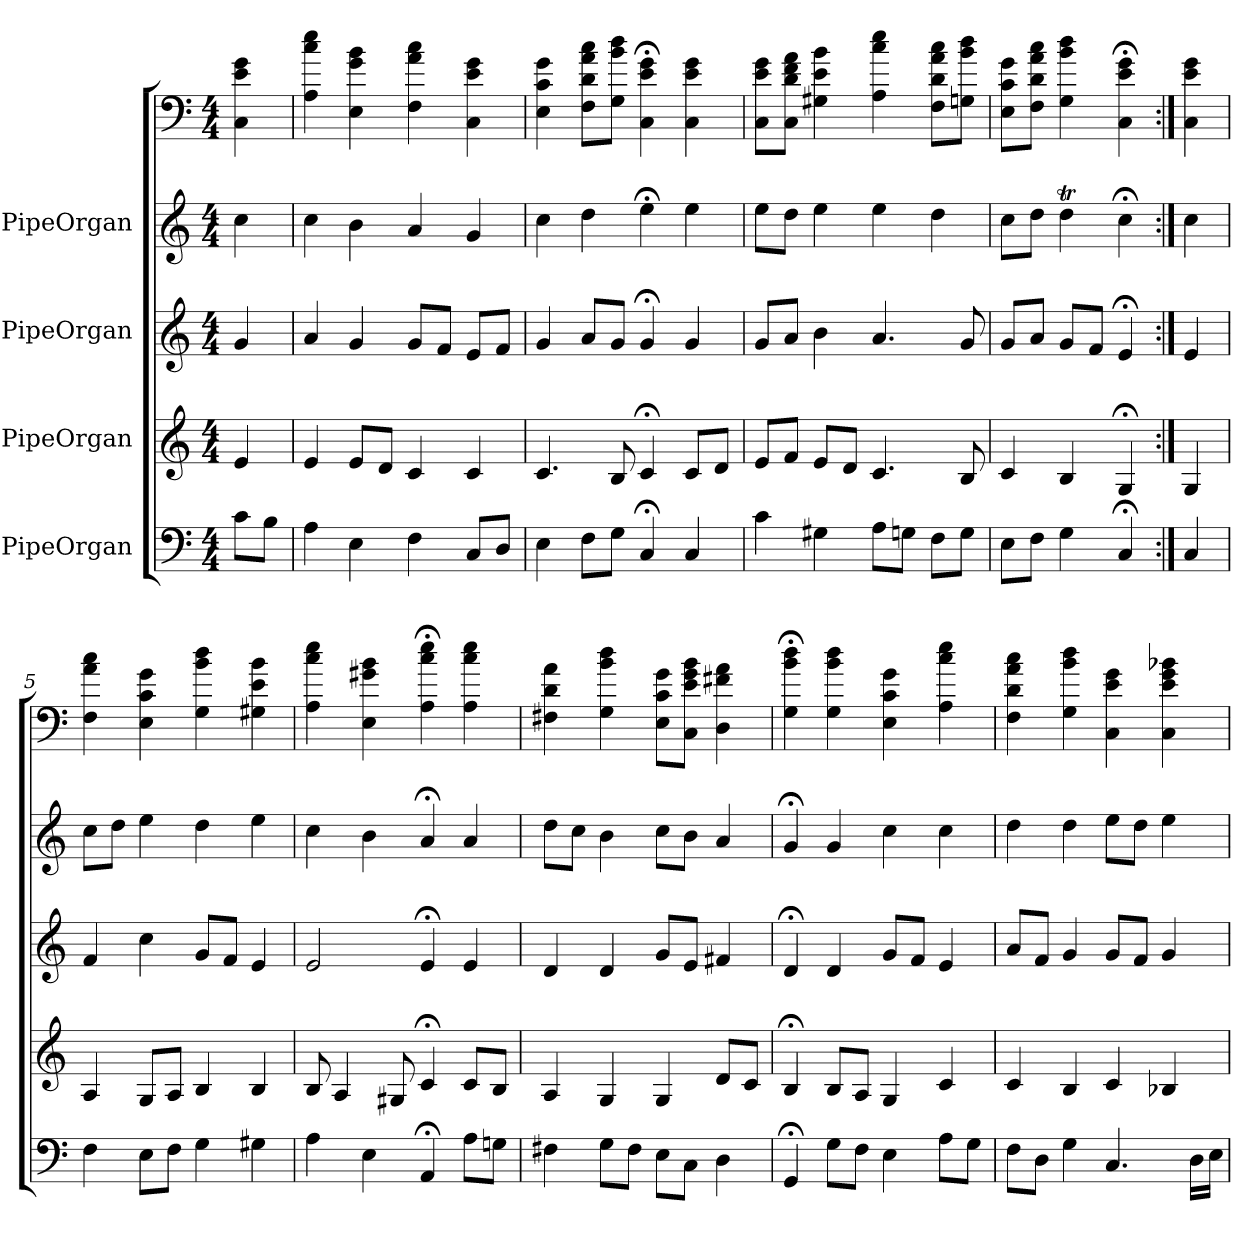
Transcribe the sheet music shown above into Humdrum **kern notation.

**kern	**kern	**kern	**kern	**kern
*part5	*part4	*part3	*part2	*part1
*staff5	*staff4	*staff3	*staff2	*staff1
*I"PipeOrgan	*I"PipeOrgan	*I"PipeOrgan	*I"PipeOrgan	*
*k[]	*k[]	*k[]	*k[]	*k[]
*C:	*C:	*C:	*C:	*C:
*M4/4	*M4/4	*M4/4	*M4/4	*M4/4
*MM60	*MM60	*MM60	*MM60	*MM60
=	=	=	=	=
8cL	4e	4g	4cc	4C 4e 4g
8BJ	.	.	.	.
=1	=1	=1	=1	=1
4A	4e	4a	4cc	4A 4cc 4ee
4E	8eL	4g	4b	4E 4g 4b
.	8dJ	.	.	.
4F	4c	8gL	4a	4F 4a 4cc
.	.	8fJ	.	.
8CL	4c	8eL	4g	4C 4e 4g
8DJ	.	8fJ	.	.
=2	=2	=2	=2	=2
4E	4.c	4g	4cc	4E 4c 4g
8FL	.	8aL	4dd	8F 8d 8a 8ccL
8GJ	8B	8gJ	.	8G 8b 8ddJ
4C;<	4c;<	4g;<	4ee;<	4C;< 4e;< 4g;<
4C	8cL	4g	4ee	4C 4e 4g
.	8dJ	.	.	.
=3	=3	=3	=3	=3
4c	8eL	8gL	8eeL	8C 8e 8gL
.	8fJ	8aJ	8ddJ	8C 8d 8f 8aJ
4G#X	8eL	4b	4ee	4G#X 4e 4b
.	8dJ	.	.	.
8AL	4.c	4.a	4ee	4A 4cc 4ee
8GnJ	.	.	.	.
8FL	.	.	4dd	8F 8d 8a 8ccL
8GJ	8B	8g	.	8Gn 8b 8ddJ
=4	=4	=4	=4	=4
8EL	4c	8gL	8ccL	8E 8c 8gL
8FJ	.	8aJ	8ddJ	8F 8d 8a 8ccJ
4G	4B	8gL	4ddT	4G 4b 4dd
.	.	8fJ	.	.
4C;<	4G;<	4e;<	4cc;<	4C;< 4e;< 4g;<
=:|!	=:|!	=:|!	=:|!	=:|!
4C	4G	4e	4cc	4C 4e 4g
=5	=5	=5	=5	=5
4F	4A	4f	8ccL	4F 4a 4cc
.	.	.	8ddJ	.
8EL	8GL	4cc	4ee	4E 4c 4g
8FJ	8AJ	.	.	.
4G	4B	8gL	4dd	4G 4b 4dd
.	.	8fJ	.	.
4G#X	4B	4e	4ee	4G#X 4e 4b
=6	=6	=6	=6	=6
4A	8B	2e	4cc	4A 4cc 4ee
.	4A	.	.	.
4E	.	.	4b	4E 4g#X 4b
.	8G#X	.	.	.
4AA;<	4c;<	4e;<	4a;<	4A;< 4cc;< 4ee;<
8AL	8cL	4e	4a	4A 4cc 4ee
8GnJ	8BJ	.	.	.
=7	=7	=7	=7	=7
4F#X	4A	4d	8ddL	4F#X 4d 4a
.	.	.	8ccJ	.
8GL	4G	4d	4b	4G 4b 4dd
8F#J	.	.	.	.
8EL	4G	8gL	8ccL	8E 8c 8gL
8CJ	.	8eJ	8bJ	8C 8e 8g 8bJ
4D	8dL	4f#X	4a	4D 4f#X 4a
.	8cJ	.	.	.
=8	=8	=8	=8	=8
4GG;<	4B;<	4d;<	4g;<	4G;< 4b;< 4dd;<
8GL	8BL	4d	4g	4G 4b 4dd
8FJ	8AJ	.	.	.
4E	4G	8gL	4cc	4E 4c 4g
.	.	8fJ	.	.
8AL	4c	4e	4cc	4A 4cc 4ee
8GJ	.	.	.	.
=9	=9	=9	=9	=9
8FL	4c	8aL	4dd	4F 4d 4a 4cc
8DJ	.	8fJ	.	.
4G	4B	4g	4dd	4G 4b 4dd
4.C	4c	8gL	8eeL	4C 4e 4g
.	.	8fJ	8ddJ	.
.	4B-X	4g	4ee	4C 4e 4g 4b-X
16DLL	.	.	.	.
16EJJ	.	.	.	.
=	=	=	=	=
*-	*-	*-	*-	*-
